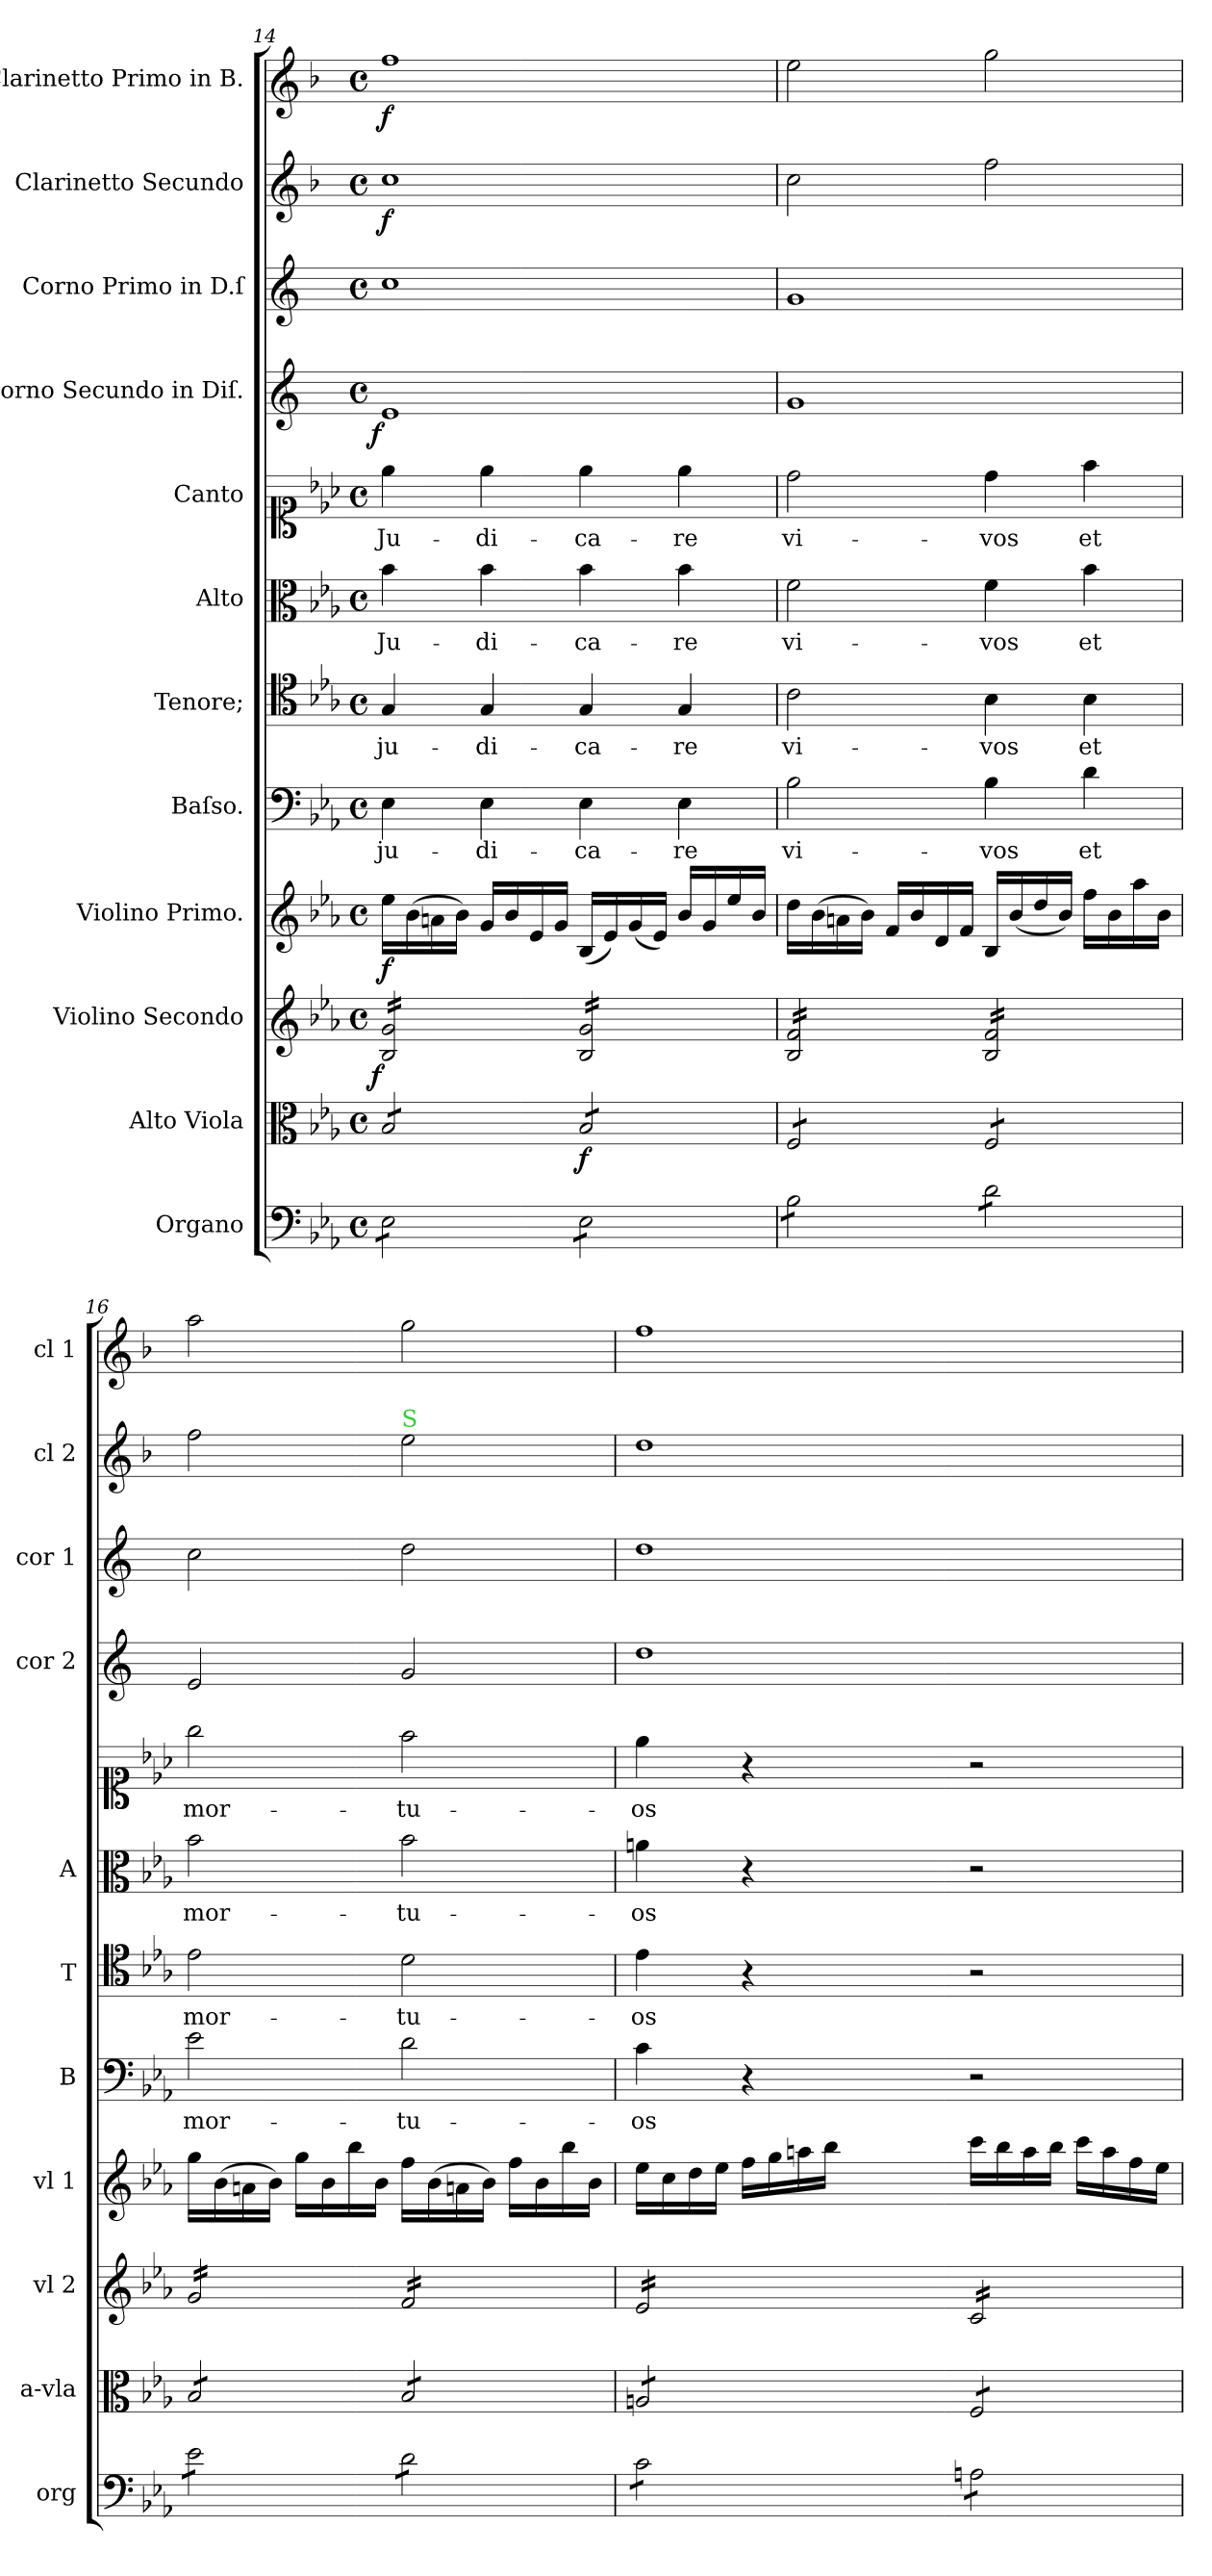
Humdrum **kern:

**kern	**kern	**dynam	**kern	**dynam	**kern	**dynam	**kern	**text	**kern	**text	**kern	**text	**kern	**text	**kern	**dynam	**kern	**kern	**dynam	**kern	**dynam
*part12	*part11	*part11	*part10	*part10	*part9	*part9	*part8	*part8	*part7	*part7	*part6	*part6	*part5	*part5	*part4	*part4	*part3	*part2	*part2	*part1	*part1
*staff12	*staff11	*staff11	*staff10	*staff10	*staff9	*staff9	*staff8	*staff8	*staff7	*staff7	*staff6	*staff6	*staff5	*staff5	*staff4	*staff4	*staff3	*staff2	*staff2	*staff1	*staff1
*I"Organo	*I"Alto Viola	*	*I"Violino Secondo	*	*I"Violino Primo.	*	*I"Baſso.	*	*I"Tenore;	*	*I"Alto	*	*I"Canto	*	*I"Corno Secundo in Diſ.	*	*I"Corno Primo in D.ſ	*I"Clarinetto Secundo	*	*I"Clarinetto Primo in B.	*
*I'org	*I'a-vla	*	*I'vl 2	*	*I'vl 1	*	*I'B	*	*I'T	*	*I'A	*	*	*	*I'cor 2	*	*I'cor 1	*I'cl 2	*	*I'cl 1	*
*clefF4	*clefC3	*	*clefG2	*	*clefG2	*	*clefF4	*	*clefC4	*	*clefC3	*	*clefC1	*	*clefG2	*	*clefG2	*clefG2	*	*clefG2	*
*	*	*	*	*	*	*	*	*	*	*	*	*	*	*	*ITrd5c9	*	*ITrd5c9	*ITrd1c2	*	*ITrd1c2	*
*k[b-e-a-]	*k[b-e-a-]	*	*k[b-e-a-]	*	*k[b-e-a-]	*	*k[b-e-a-]	*	*k[b-e-a-]	*	*k[b-e-a-]	*	*k[b-e-a-]	*	*k[b-e-a-]	*	*k[b-e-a-]	*k[b-e-a-]	*	*k[b-e-a-]	*
*E-:	*E-:	*	*E-:	*	*E-:	*	*E-:	*	*E-:	*	*E-:	*	*E-:	*	*E-:	*	*E-:	*E-:	*	*E-:	*
*M4/4	*M4/4	*	*M4/4	*	*M4/4	*	*M4/4	*	*M4/4	*	*M4/4	*	*M4/4	*	*M4/4	*	*M4/4	*M4/4	*	*M4/4	*
*met(c)	*met(c)	*	*met(c)	*	*met(c)	*	*met(c)	*	*met(c)	*	*met(c)	*	*met(c)	*	*met(c)	*	*met(c)	*met(c)	*	*met(c)	*
=14	=14	=14	=14	=14	=14	=14	=14	=14	=14	=14	=14	=14	=14	=14	=14	=14	=14	=14	=14	=14	=14
!LO:TX:a:t=Tutti	!	!	!	!	!	!	!	!	!	!	!	!	!	!	!	!	!	!	!	!	!
!	!	!	!	!LO:DY:b:rj	!	!LO:DY:b	!	!	!	!	!	!	!	!	!	!LO:DY:b:rj	!	!	!	!	!
*tremolo	*	*	*	*	*	*	*	*	*	*	*	*	*	*	*	*	*	*	*	*	*
*	*tremolo	*	*	*	*	*	*	*	*	*	*	*	*	*	*	*	*	*	*	*	*
*	*	*	*tremolo	*	*	*	*	*	*	*	*	*	*	*	*	*	*	*	*	*	*
8E-\L	8B-/L	.	16B-/ 16g/LL	f	16ee-\LL	f	4E-\	ju-	4G/	ju-	4b-\	Ju-	4ee-\	Ju-	1G	f	1e-	1b-	f	1ee-	f
.	.	.	16B-/ 16g/	.	(16b-\	.	.	.	.	.	.	.	.	.	.	.	.	.	.	.	.
8E-\	8B-/	.	16B-/ 16g/	.	16an\	.	.	.	.	.	.	.	.	.	.	.	.	.	.	.	.
.	.	.	16B-/ 16g/	.	16b-\JJ)	.	.	.	.	.	.	.	.	.	.	.	.	.	.	.	.
8E-\	8B-/	.	16B-/ 16g/	.	16g/LL	.	4E-\	-di-	4G/	-di-	4b-\	-di-	4ee-\	-di-	.	.	.	.	.	.	.
.	.	.	16B-/ 16g/	.	16b-/	.	.	.	.	.	.	.	.	.	.	.	.	.	.	.	.
8E-\J	8B-/J	.	16B-/ 16g/	.	16e-/	.	.	.	.	.	.	.	.	.	.	.	.	.	.	.	.
.	.	.	16B-/ 16g/JJ	.	16g/JJ	.	.	.	.	.	.	.	.	.	.	.	.	.	.	.	.
!	!	!LO:DY:b	!	!	!	!	!	!	!	!	!	!	!	!	!	!	!	!	!	!	!
8E-\L	8B-/L	f	16B-/ 16g/LL	.	(16B-/LL	.	4E-\	-ca-	4G/	-ca-	4b-\	-ca-	4ee-\	-ca-	.	.	.	.	.	.	.
.	.	.	16B-/ 16g/	.	16e-/)	.	.	.	.	.	.	.	.	.	.	.	.	.	.	.	.
8E-\	8B-/	.	16B-/ 16g/	.	(16g/	.	.	.	.	.	.	.	.	.	.	.	.	.	.	.	.
.	.	.	16B-/ 16g/	.	16e-/JJ)	.	.	.	.	.	.	.	.	.	.	.	.	.	.	.	.
8E-\	8B-/	.	16B-/ 16g/	.	16b-/LL	.	4E-\	-re	4G/	-re	4b-\	-re	4ee-\	-re	.	.	.	.	.	.	.
.	.	.	16B-/ 16g/	.	16g/	.	.	.	.	.	.	.	.	.	.	.	.	.	.	.	.
8E-\J	8B-/J	.	16B-/ 16g/	.	16ee-/	.	.	.	.	.	.	.	.	.	.	.	.	.	.	.	.
.	.	.	16B-/ 16g/JJ	.	16b-/JJ	.	.	.	.	.	.	.	.	.	.	.	.	.	.	.	.
=15	=15	=15	=15	=15	=15	=15	=15	=15	=15	=15	=15	=15	=15	=15	=15	=15	=15	=15	=15	=15	=15
8B-\L	8F/L	.	16B-/ 16f/LL	.	16dd\LL	.	2B-\	vi-	2c\	vi-	2f\	vi-	2dd\	vi-	1B-	.	1B-	2b-\	.	2dd\	.
.	.	.	16B-/ 16f/	.	(16b-\	.	.	.	.	.	.	.	.	.	.	.	.	.	.	.	.
8B-\	8F/	.	16B-/ 16f/	.	16an\	.	.	.	.	.	.	.	.	.	.	.	.	.	.	.	.
.	.	.	16B-/ 16f/	.	16b-\JJ)	.	.	.	.	.	.	.	.	.	.	.	.	.	.	.	.
8B-\	8F/	.	16B-/ 16f/	.	16f/LL	.	.	.	.	.	.	.	.	.	.	.	.	.	.	.	.
.	.	.	16B-/ 16f/	.	16b-/	.	.	.	.	.	.	.	.	.	.	.	.	.	.	.	.
8B-\J	8F/J	.	16B-/ 16f/	.	16d/	.	.	.	.	.	.	.	.	.	.	.	.	.	.	.	.
.	.	.	16B-/ 16f/JJ	.	16f/JJ	.	.	.	.	.	.	.	.	.	.	.	.	.	.	.	.
8d\L	8F/L	.	16B-/ 16f/LL	.	16B-/LL	.	4B-\	-vos	4B-\	-vos	4f\	-vos	4dd\	-vos	.	.	.	2ee-\	.	2ff\	.
.	.	.	16B-/ 16f/	.	(16b-/	.	.	.	.	.	.	.	.	.	.	.	.	.	.	.	.
8d\	8F/	.	16B-/ 16f/	.	16dd/	.	.	.	.	.	.	.	.	.	.	.	.	.	.	.	.
.	.	.	16B-/ 16f/	.	16b-/JJ)	.	.	.	.	.	.	.	.	.	.	.	.	.	.	.	.
8d\	8F/	.	16B-/ 16f/	.	16ff\LL	.	4d\	et	4B-\	et	4b-\	et	4ff\	et	.	.	.	.	.	.	.
.	.	.	16B-/ 16f/	.	16b-\	.	.	.	.	.	.	.	.	.	.	.	.	.	.	.	.
8d\J	8F/J	.	16B-/ 16f/	.	16aa-\	.	.	.	.	.	.	.	.	.	.	.	.	.	.	.	.
.	.	.	16B-/ 16f/JJ	.	16b-\JJ	.	.	.	.	.	.	.	.	.	.	.	.	.	.	.	.
=16	=16	=16	=16	=16	=16	=16	=16	=16	=16	=16	=16	=16	=16	=16	=16	=16	=16	=16	=16	=16	=16
8e-\L	8B-/L	.	16g/LL	.	16gg\LL	.	2e-\	mor-	2e-\	mor-	2b-\	mor-	2gg\	mor-	2G/	.	2e-\	2ee-\	.	2gg\	.
.	.	.	16g/	.	(16b-\	.	.	.	.	.	.	.	.	.	.	.	.	.	.	.	.
8e-\	8B-/	.	16g/	.	16an\	.	.	.	.	.	.	.	.	.	.	.	.	.	.	.	.
.	.	.	16g/	.	16b-\JJ)	.	.	.	.	.	.	.	.	.	.	.	.	.	.	.	.
8e-\	8B-/	.	16g/	.	16gg\LL	.	.	.	.	.	.	.	.	.	.	.	.	.	.	.	.
.	.	.	16g/	.	16b-\	.	.	.	.	.	.	.	.	.	.	.	.	.	.	.	.
8e-\J	8B-/J	.	16g/	.	16bb-\	.	.	.	.	.	.	.	.	.	.	.	.	.	.	.	.
.	.	.	16g/JJ	.	16b-\JJ	.	.	.	.	.	.	.	.	.	.	.	.	.	.	.	.
!	!	!	!	!	!	!	!	!	!	!	!	!	!	!	!	!	!	!LO:TX:a:color=limegreen:t=S	!	!	!
8d\L	8B-/L	.	16f/LL	.	16ff\LL	.	2d\	-tu-	2d\	-tu-	2b-\	-tu-	2ff\	-tu-	2B-/	.	2f\	2dd\	.	2ff\	.
.	.	.	16f/	.	(16b-\	.	.	.	.	.	.	.	.	.	.	.	.	.	.	.	.
8d\	8B-/	.	16f/	.	16an\	.	.	.	.	.	.	.	.	.	.	.	.	.	.	.	.
.	.	.	16f/	.	16b-\JJ)	.	.	.	.	.	.	.	.	.	.	.	.	.	.	.	.
8d\	8B-/	.	16f/	.	16ff\LL	.	.	.	.	.	.	.	.	.	.	.	.	.	.	.	.
.	.	.	16f/	.	16b-\	.	.	.	.	.	.	.	.	.	.	.	.	.	.	.	.
8d\J	8B-/J	.	16f/	.	16bb-\	.	.	.	.	.	.	.	.	.	.	.	.	.	.	.	.
.	.	.	16f/JJ	.	16b-\JJ	.	.	.	.	.	.	.	.	.	.	.	.	.	.	.	.
=17	=17	=17	=17	=17	=17	=17	=17	=17	=17	=17	=17	=17	=17	=17	=17	=17	=17	=17	=17	=17	=17
8c\L	8An/L	.	16e-/LL	.	16ee-\LL	.	4c\	-os	4e-\	-os	4an\	-os	4ee-\	-os	1f	.	1f	1cc	.	1ee-	.
.	.	.	16e-/	.	16cc\	.	.	.	.	.	.	.	.	.	.	.	.	.	.	.	.
8c\	8An/	.	16e-/	.	16dd\	.	.	.	.	.	.	.	.	.	.	.	.	.	.	.	.
.	.	.	16e-/	.	16ee-\JJ	.	.	.	.	.	.	.	.	.	.	.	.	.	.	.	.
8c\	8An/	.	16e-/	.	16ff\LL	.	4r	.	4r	.	4r	.	4r	.	.	.	.	.	.	.	.
.	.	.	16e-/	.	16gg\	.	.	.	.	.	.	.	.	.	.	.	.	.	.	.	.
8c\J	8An/J	.	16e-/	.	16aan\	.	.	.	.	.	.	.	.	.	.	.	.	.	.	.	.
.	.	.	16e-/JJ	.	16bb-\JJ	.	.	.	.	.	.	.	.	.	.	.	.	.	.	.	.
2ryy	2ryy	.	2ryy	.	2ryy	.	2ryy	.	2ryy	.	2ryy	.	2ryy	.	.	.	.	.	.	.	.
=-	=-	=-	=-	=-	=-	=-	=-	=-	=-	=-	=-	=-	=-	=-	=-	=-	=-	=-	=-	=-	=-
8An\L	8F/L	.	16c/LL	.	16ccc\LL	.	2r	.	2r	.	2r	.	2r	.	2ryy	.	2ryy	2ryy	.	2ryy	.
.	.	.	16c/	.	16bb-\	.	.	.	.	.	.	.	.	.	.	.	.	.	.	.	.
8An\	8F/	.	16c/	.	16aa\	.	.	.	.	.	.	.	.	.	.	.	.	.	.	.	.
.	.	.	16c/	.	16bb-\JJ	.	.	.	.	.	.	.	.	.	.	.	.	.	.	.	.
8An\	8F/	.	16c/	.	16ccc\LL	.	.	.	.	.	.	.	.	.	.	.	.	.	.	.	.
.	.	.	16c/	.	16aa\	.	.	.	.	.	.	.	.	.	.	.	.	.	.	.	.
8An\J	8F/J	.	16c/	.	16ff\	.	.	.	.	.	.	.	.	.	.	.	.	.	.	.	.
*	*Xtremolo	*	*	*	*	*	*	*	*	*	*	*	*	*	*	*	*	*	*	*	*
*Xtremolo	*	*	*	*	*	*	*	*	*	*	*	*	*	*	*	*	*	*	*	*	*
.	.	.	16c/JJ	.	16ee-\JJ	.	.	.	.	.	.	.	.	.	.	.	.	.	.	.	.
*	*	*	*Xtremolo	*	*	*	*	*	*	*	*	*	*	*	*	*	*	*	*	*	*
=	=	=	=	=	=	=	=	=	=	=	=	=	=	=	=	=	=	=	=	=	=
*-	*-	*-	*-	*-	*-	*-	*-	*-	*-	*-	*-	*-	*-	*-	*-	*-	*-	*-	*-	*-	*-
